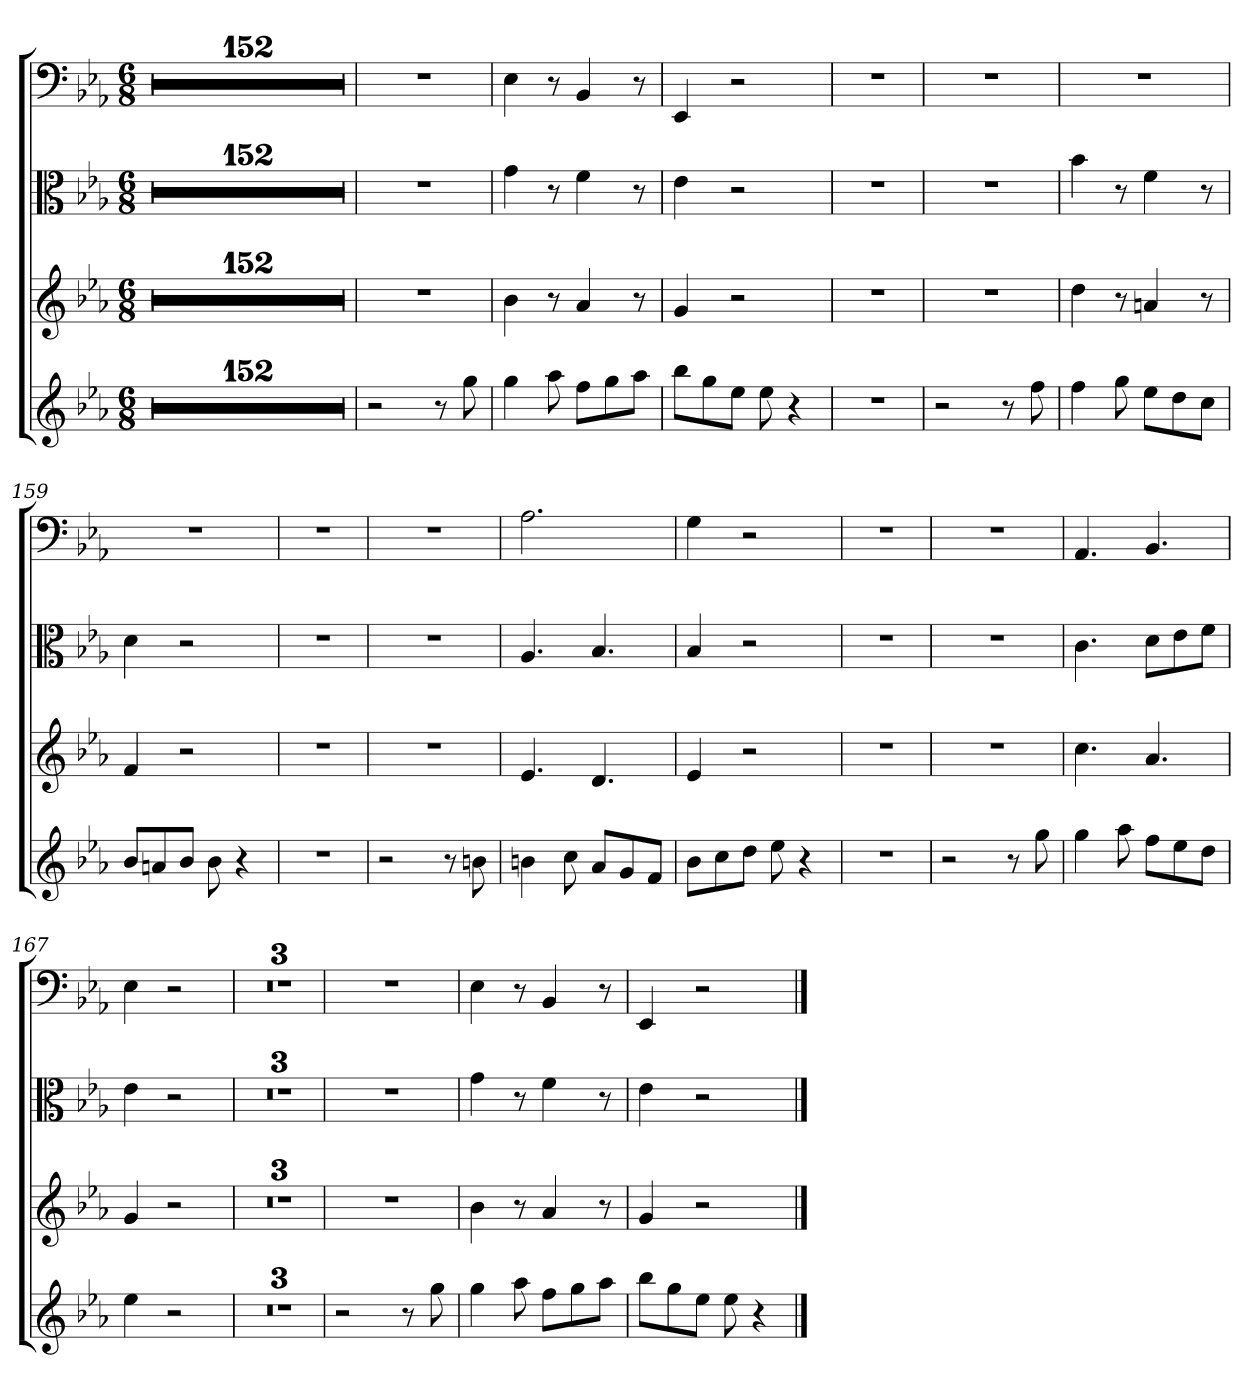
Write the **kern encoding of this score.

**kern	**kern	**kern	**kern
*part4	*part3	*part2	*part1
*staff4	*staff3	*staff2	*staff1
*	*	*clefC3	*clefF4
*k[b-e-a-]	*k[b-e-a-]	*k[b-e-a-]	*k[b-e-a-]
*E-:	*E-:	*E-:	*E-:
*M6/8	*M6/8	*M6/8	*M6/8
=1	=1	=1	=1
2.r	2.r	2.r	2.r
=2	=2	=2	=2
2.r	2.r	2.r	2.r
=3	=3	=3	=3
2.r	2.r	2.r	2.r
=4	=4	=4	=4
2.r	2.r	2.r	2.r
=5	=5	=5	=5
2.r	2.r	2.r	2.r
=6	=6	=6	=6
2.r	2.r	2.r	2.r
=7	=7	=7	=7
2.r	2.r	2.r	2.r
=8	=8	=8	=8
2.r	2.r	2.r	2.r
=9	=9	=9	=9
2.r	2.r	2.r	2.r
=10	=10	=10	=10
2.r	2.r	2.r	2.r
=11	=11	=11	=11
2.r	2.r	2.r	2.r
=12	=12	=12	=12
2.r	2.r	2.r	2.r
=13	=13	=13	=13
2.r	2.r	2.r	2.r
=14	=14	=14	=14
2.r	2.r	2.r	2.r
=15	=15	=15	=15
2.r	2.r	2.r	2.r
=16	=16	=16	=16
2.r	2.r	2.r	2.r
=17	=17	=17	=17
2.r	2.r	2.r	2.r
=18	=18	=18	=18
2.r	2.r	2.r	2.r
=19	=19	=19	=19
2.r	2.r	2.r	2.r
=20	=20	=20	=20
2.r	2.r	2.r	2.r
=21	=21	=21	=21
2.r	2.r	2.r	2.r
=22	=22	=22	=22
2.r	2.r	2.r	2.r
=23	=23	=23	=23
2.r	2.r	2.r	2.r
=24	=24	=24	=24
2.r	2.r	2.r	2.r
=25	=25	=25	=25
2.r	2.r	2.r	2.r
=26	=26	=26	=26
2.r	2.r	2.r	2.r
=27	=27	=27	=27
2.r	2.r	2.r	2.r
=28	=28	=28	=28
2.r	2.r	2.r	2.r
=29	=29	=29	=29
2.r	2.r	2.r	2.r
=30	=30	=30	=30
2.r	2.r	2.r	2.r
=31	=31	=31	=31
2.r	2.r	2.r	2.r
=32	=32	=32	=32
2.r	2.r	2.r	2.r
=33	=33	=33	=33
2.r	2.r	2.r	2.r
=34	=34	=34	=34
2.r	2.r	2.r	2.r
=35	=35	=35	=35
2.r	2.r	2.r	2.r
=36	=36	=36	=36
2.r	2.r	2.r	2.r
=37	=37	=37	=37
2.r	2.r	2.r	2.r
=38	=38	=38	=38
2.r	2.r	2.r	2.r
=39	=39	=39	=39
2.r	2.r	2.r	2.r
=40	=40	=40	=40
2.r	2.r	2.r	2.r
=41	=41	=41	=41
2.r	2.r	2.r	2.r
=42	=42	=42	=42
2.r	2.r	2.r	2.r
=43	=43	=43	=43
2.r	2.r	2.r	2.r
=44	=44	=44	=44
2.r	2.r	2.r	2.r
=45	=45	=45	=45
2.r	2.r	2.r	2.r
=46	=46	=46	=46
2.r	2.r	2.r	2.r
=47	=47	=47	=47
2.r	2.r	2.r	2.r
=48	=48	=48	=48
2.r	2.r	2.r	2.r
=49	=49	=49	=49
2.r	2.r	2.r	2.r
=50	=50	=50	=50
2.r	2.r	2.r	2.r
=51	=51	=51	=51
2.r	2.r	2.r	2.r
=52	=52	=52	=52
2.r	2.r	2.r	2.r
=53	=53	=53	=53
2.r	2.r	2.r	2.r
=54	=54	=54	=54
2.r	2.r	2.r	2.r
=55	=55	=55	=55
2.r	2.r	2.r	2.r
=56	=56	=56	=56
2.r	2.r	2.r	2.r
=57	=57	=57	=57
2.r	2.r	2.r	2.r
=58	=58	=58	=58
2.r	2.r	2.r	2.r
=59	=59	=59	=59
2.r	2.r	2.r	2.r
=60	=60	=60	=60
2.r	2.r	2.r	2.r
=61	=61	=61	=61
2.r	2.r	2.r	2.r
=62	=62	=62	=62
2.r	2.r	2.r	2.r
=63	=63	=63	=63
2.r	2.r	2.r	2.r
=64	=64	=64	=64
2.r	2.r	2.r	2.r
=65	=65	=65	=65
2.r	2.r	2.r	2.r
=66	=66	=66	=66
2.r	2.r	2.r	2.r
=67	=67	=67	=67
2.r	2.r	2.r	2.r
=68	=68	=68	=68
2.r	2.r	2.r	2.r
=69	=69	=69	=69
2.r	2.r	2.r	2.r
=70	=70	=70	=70
2.r	2.r	2.r	2.r
=71	=71	=71	=71
2.r	2.r	2.r	2.r
=72	=72	=72	=72
2.r	2.r	2.r	2.r
=73	=73	=73	=73
2.r	2.r	2.r	2.r
=74	=74	=74	=74
2.r	2.r	2.r	2.r
=75	=75	=75	=75
2.r	2.r	2.r	2.r
=76	=76	=76	=76
2.r	2.r	2.r	2.r
=77	=77	=77	=77
2.r	2.r	2.r	2.r
=78	=78	=78	=78
2.r	2.r	2.r	2.r
=79	=79	=79	=79
2.r	2.r	2.r	2.r
=80	=80	=80	=80
2.r	2.r	2.r	2.r
=81	=81	=81	=81
2.r	2.r	2.r	2.r
=82	=82	=82	=82
2.r	2.r	2.r	2.r
=83	=83	=83	=83
2.r	2.r	2.r	2.r
=84	=84	=84	=84
2.r	2.r	2.r	2.r
=85	=85	=85	=85
2.r	2.r	2.r	2.r
=86	=86	=86	=86
2.r	2.r	2.r	2.r
=87	=87	=87	=87
2.r	2.r	2.r	2.r
=88	=88	=88	=88
2.r	2.r	2.r	2.r
=89	=89	=89	=89
2.r	2.r	2.r	2.r
=90	=90	=90	=90
2.r	2.r	2.r	2.r
=91	=91	=91	=91
2.r	2.r	2.r	2.r
=92	=92	=92	=92
2.r	2.r	2.r	2.r
=93	=93	=93	=93
2.r	2.r	2.r	2.r
=94	=94	=94	=94
2.r	2.r	2.r	2.r
=95	=95	=95	=95
2.r	2.r	2.r	2.r
=96	=96	=96	=96
2.r	2.r	2.r	2.r
=97	=97	=97	=97
2.r	2.r	2.r	2.r
=98	=98	=98	=98
2.r	2.r	2.r	2.r
=99	=99	=99	=99
2.r	2.r	2.r	2.r
=100	=100	=100	=100
2.r	2.r	2.r	2.r
=101	=101	=101	=101
2.r	2.r	2.r	2.r
=102	=102	=102	=102
2.r	2.r	2.r	2.r
=103	=103	=103	=103
2.r	2.r	2.r	2.r
=104	=104	=104	=104
2.r	2.r	2.r	2.r
=105	=105	=105	=105
2.r	2.r	2.r	2.r
=106	=106	=106	=106
2.r	2.r	2.r	2.r
=107	=107	=107	=107
2.r	2.r	2.r	2.r
=108	=108	=108	=108
2.r	2.r	2.r	2.r
=109	=109	=109	=109
2.r	2.r	2.r	2.r
=110	=110	=110	=110
2.r	2.r	2.r	2.r
=111	=111	=111	=111
2.r	2.r	2.r	2.r
=112	=112	=112	=112
2.r	2.r	2.r	2.r
=113	=113	=113	=113
2.r	2.r	2.r	2.r
=114	=114	=114	=114
2.r	2.r	2.r	2.r
=115	=115	=115	=115
2.r	2.r	2.r	2.r
=116	=116	=116	=116
2.r	2.r	2.r	2.r
=117	=117	=117	=117
2.r	2.r	2.r	2.r
=118	=118	=118	=118
2.r	2.r	2.r	2.r
=119	=119	=119	=119
2.r	2.r	2.r	2.r
=120	=120	=120	=120
2.r	2.r	2.r	2.r
=121	=121	=121	=121
2.r	2.r	2.r	2.r
=122	=122	=122	=122
2.r	2.r	2.r	2.r
=123	=123	=123	=123
2.r	2.r	2.r	2.r
=124	=124	=124	=124
2.r	2.r	2.r	2.r
=125	=125	=125	=125
2.r	2.r	2.r	2.r
=126	=126	=126	=126
2.r	2.r	2.r	2.r
=127	=127	=127	=127
2.r	2.r	2.r	2.r
=128	=128	=128	=128
2.r	2.r	2.r	2.r
=129	=129	=129	=129
2.r	2.r	2.r	2.r
=130	=130	=130	=130
2.r	2.r	2.r	2.r
=131	=131	=131	=131
2.r	2.r	2.r	2.r
=132	=132	=132	=132
2.r	2.r	2.r	2.r
=133	=133	=133	=133
2.r	2.r	2.r	2.r
=134	=134	=134	=134
2.r	2.r	2.r	2.r
=135	=135	=135	=135
2.r	2.r	2.r	2.r
=136	=136	=136	=136
2.r	2.r	2.r	2.r
=137	=137	=137	=137
2.r	2.r	2.r	2.r
=138	=138	=138	=138
2.r	2.r	2.r	2.r
=139	=139	=139	=139
2.r	2.r	2.r	2.r
=140	=140	=140	=140
2.r	2.r	2.r	2.r
=141	=141	=141	=141
2.r	2.r	2.r	2.r
=142	=142	=142	=142
2.r	2.r	2.r	2.r
=143	=143	=143	=143
2.r	2.r	2.r	2.r
=144	=144	=144	=144
2.r	2.r	2.r	2.r
=145	=145	=145	=145
2.r	2.r	2.r	2.r
=146	=146	=146	=146
2.r	2.r	2.r	2.r
=147	=147	=147	=147
2.r	2.r	2.r	2.r
=148	=148	=148	=148
2.r	2.r	2.r	2.r
=149	=149	=149	=149
2.r	2.r	2.r	2.r
=150	=150	=150	=150
2.r	2.r	2.r	2.r
=151	=151	=151	=151
2.r	2.r	2.r	2.r
=152	=152	=152	=152
2.r	2.r	2.r	2.r
=153	=153	=153	=153
2r	2.r	2.r	2.r
8r	.	.	.
8gg	.	.	.
=154	=154	=154	=154
4gg	4b-	4g	4E-
8aa-	8r	8r	8r
8ffL	4a-	4f	4BB-
8gg	.	.	.
8aa-J	8r	8r	8r
=155	=155	=155	=155
8bb-L	4g	4e-	4EE-
8gg	.	.	.
8ee-J	2r	2r	2r
8ee-	.	.	.
4r	.	.	.
=156	=156	=156	=156
2.r	2.r	2.r	2.r
=157	=157	=157	=157
2r	2.r	2.r	2.r
8r	.	.	.
8ff	.	.	.
=158	=158	=158	=158
4ff	4dd	4b-	2.r
8gg	8r	8r	.
8ee-L	4an	4f	.
8dd	.	.	.
8ccJ	8r	8r	.
=159	=159	=159	=159
8b-L	4f	4d	2.r
8an	.	.	.
8b-J	2r	2r	.
8b-	.	.	.
4r	.	.	.
=160	=160	=160	=160
2.r	2.r	2.r	2.r
=161	=161	=161	=161
2r	2.r	2.r	2.r
8r	.	.	.
8bn	.	.	.
=162	=162	=162	=162
4bn	4.e-	4.A-	2.A-
8cc	.	.	.
8a-L	4.d	4.B-	.
8g	.	.	.
8fJ	.	.	.
=163	=163	=163	=163
8b-L	4e-	4B-	4G
8cc	.	.	.
8ddJ	2r	2r	2r
8ee-	.	.	.
4r	.	.	.
=164	=164	=164	=164
2.r	2.r	2.r	2.r
=165	=165	=165	=165
2r	2.r	2.r	2.r
8r	.	.	.
8gg	.	.	.
=166	=166	=166	=166
4gg	4.cc	4.c	4.AA-
8aa-	.	.	.
8ffL	4.a-	8d\L	4.BB-
8ee-	.	8e-\	.
8ddJ	.	8f\J	.
=167	=167	=167	=167
4ee-	4g	4e-	4E-
2r	2r	2r	2r
=168	=168	=168	=168
2.r	2.r	2.r	2.r
=169	=169	=169	=169
2.r	2.r	2.r	2.r
=170	=170	=170	=170
2.r	2.r	2.r	2.r
=171	=171	=171	=171
2r	2.r	2.r	2.r
8r	.	.	.
8gg	.	.	.
=172	=172	=172	=172
4gg	4b-	4g	4E-
8aa-	8r	8r	8r
8ffL	4a-	4f	4BB-
8gg	.	.	.
8aa-J	8r	8r	8r
=173	=173	=173	=173
8bb-L	4g	4e-	4EE-
8gg	.	.	.
8ee-J	2r	2r	2r
8ee-	.	.	.
4r	.	.	.
==	==	==	==
*-	*-	*-	*-
